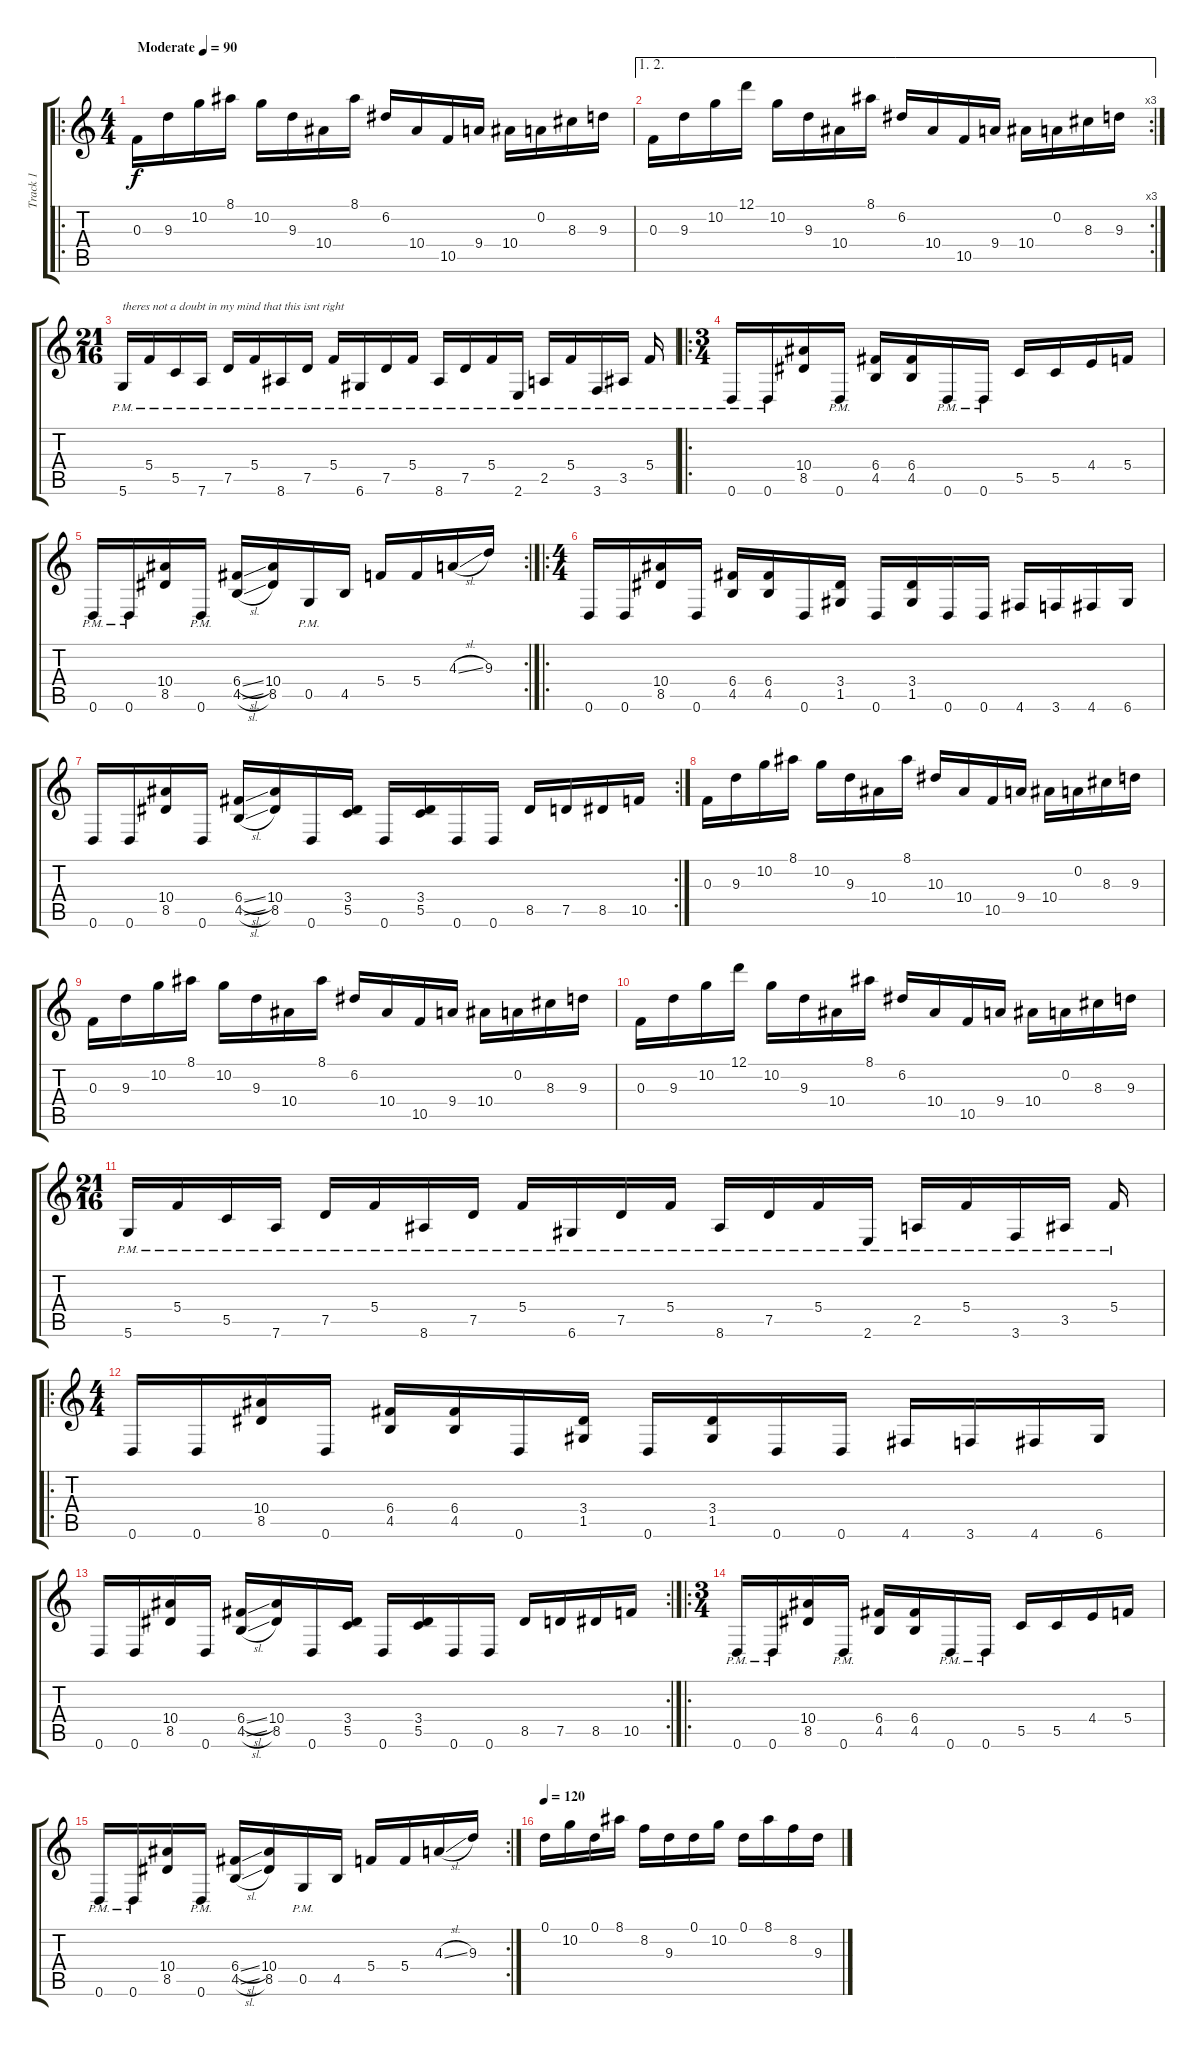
\track ("Track 1" "Track 1") {instrument distortionguitar}
\staff {score tabs}
\tuning (D4 A3 F3 C3 G2 D2) {hide}
\ro
\ts (4 4)
\tempo (90 "Moderate")
\clef g2
\ks c
0.3.16{dy f instrument distortionguitar} 9.3.16 10.2.16 8.1.16 10.2.16 9.3.16 10.4.16 8.1.16 6.2.16 10.4.16 10.5.16 9.4.16 10.4.16 0.2.16 8.3.16 9.3.16 |
\ae (1 2)
\rc 3
0.3.16 9.3.16 10.2.16 12.1.16 10.2.16 9.3.16 10.4.16 8.1.16 6.2.16 10.4.16 10.5.16 9.4.16 10.4.16 0.2.16 8.3.16 9.3.16 |
\ts (21 16)
5.6{pm}.16{txt "theres not a doubt in my mind that this isnt right"} 5.4{pm}.16 5.5{pm}.16 7.6{pm}.16 7.5{pm}.16 5.4{pm}.16 8.6{pm}.16 7.5{pm}.16 5.4{pm}.16 6.6{pm}.16 7.5{pm}.16 5.4{pm}.16 8.6{pm}.16 7.5{pm}.16 5.4{pm}.16 2.6{pm}.16 2.5{pm}.16 5.4{pm}.16 3.6{pm}.16 3.5{pm}.16 5.4{pm}.16 |
\ro
\ts (3 4)
0.6{pm}.16 0.6{pm}.16 (10.4 8.5).16 0.6{pm}.16 (6.4 4.5).16 (6.4 4.5).16 0.6{pm}.16 0.6{pm}.16 5.5.16 5.5.16 4.4.16 5.4.16 |
\rc 2
0.6{pm}.16 0.6{pm}.16 (10.4 8.5).16 0.6{pm}.16 (6.4{sl} 4.5{sl}).16 (10.4 8.5).16 0.5{pm}.16 4.5.16 5.4.16 5.4.16 4.3{sl}.16 9.3.16 |
\ro
\ts (4 4)
0.6.16 0.6.16 (10.4 8.5).16 0.6.16 (6.4 4.5).16 (6.4 4.5).16 0.6.16 (3.4 1.5).16 0.6.16 (3.4 1.5).16 0.6.16 0.6.16 4.6.16 3.6.16 4.6.16 6.6.16 |
\rc 2
0.6.16 0.6.16 (10.4 8.5).16 0.6.16 (6.4{sl} 4.5{sl}).16 (10.4 8.5).16 0.6.16 (3.4 5.5).16 0.6.16 (3.4 5.5).16 0.6.16 0.6.16 8.5.16 7.5.16 8.5.16 10.5.16 |
0.3.16 9.3.16 10.2.16 8.1.16 10.2.16 9.3.16 10.4.16 8.1.16 10.3.16 10.4.16 10.5.16 9.4.16 10.4.16 0.2.16 8.3.16 9.3.16 |
0.3.16 9.3.16 10.2.16 8.1.16 10.2.16 9.3.16 10.4.16 8.1.16 6.2.16 10.4.16 10.5.16 9.4.16 10.4.16 0.2.16 8.3.16 9.3.16 |
0.3.16 9.3.16 10.2.16 12.1.16 10.2.16 9.3.16 10.4.16 8.1.16 6.2.16 10.4.16 10.5.16 9.4.16 10.4.16 0.2.16 8.3.16 9.3.16 |
\ts (21 16)
5.6{pm}.16 5.4{pm}.16 5.5{pm}.16 7.6{pm}.16 7.5{pm}.16 5.4{pm}.16 8.6{pm}.16 7.5{pm}.16 5.4{pm}.16 6.6{pm}.16 7.5{pm}.16 5.4{pm}.16 8.6{pm}.16 7.5{pm}.16 5.4{pm}.16 2.6{pm}.16 2.5{pm}.16 5.4{pm}.16 3.6{pm}.16 3.5{pm}.16 5.4{pm}.16 |
\ro
\ts (4 4)
0.6.16 0.6.16 (10.4 8.5).16 0.6.16 (6.4 4.5).16 (6.4 4.5).16 0.6.16 (3.4 1.5).16 0.6.16 (3.4 1.5).16 0.6.16 0.6.16 4.6.16 3.6.16 4.6.16 6.6.16 |
\rc 2
0.6.16 0.6.16 (10.4 8.5).16 0.6.16 (6.4{sl} 4.5{sl}).16 (10.4 8.5).16 0.6.16 (3.4 5.5).16 0.6.16 (3.4 5.5).16 0.6.16 0.6.16 8.5.16 7.5.16 8.5.16 10.5.16 |
\ro
\ts (3 4)
0.6{pm}.16 0.6{pm}.16 (10.4 8.5).16 0.6{pm}.16 (6.4 4.5).16 (6.4 4.5).16 0.6{pm}.16 0.6{pm}.16 5.5.16 5.5.16 4.4.16 5.4.16 |
\rc 2
0.6{pm}.16 0.6{pm}.16 (10.4 8.5).16 0.6{pm}.16 (6.4{sl} 4.5{sl}).16 (10.4 8.5).16 0.5{pm}.16 4.5.16 5.4.16 5.4.16 4.3{sl}.16 9.3.16 |
\tempo 120
0.1.16 10.2.16 0.1.16 8.1.16 8.2.16 9.3.16 0.1.16 10.2.16 0.1.16 8.1.16 8.2.16 9.3.16
